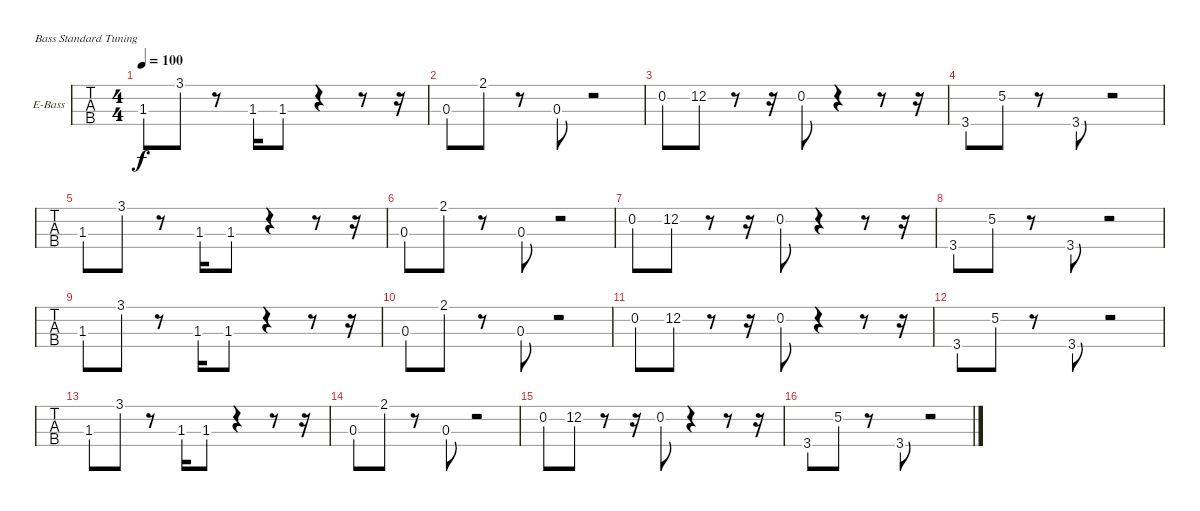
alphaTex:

\bracketExtendMode groupsimilarinstruments
\firstSystemTrackNameOrientation horizontal
\otherSystemsTrackNameOrientation horizontal
\track ("Bajo" "E-Bass") {instrument electricbassfinger}
\staff {tabs}
\tuning (G2 D2 A1 E1)
\ts (4 4)
\tempo 100
\clef f4
\ks c
1.3.8{dy f} 3.1.8 r.8 1.3.16 1.3{st}.8 r.4 r.8 r.16 |
0.3.8 2.1.8 r.8 0.3.8 r.2 |
0.2.8 12.2{st}.8 r.8 r.16 0.2.8 r.4 r.8 r.16 |
3.4.8 5.2{st}.8 r.8 3.4.8 r.2 |
1.3.8 3.1.8 r.8 1.3.16 1.3{st}.8 r.4 r.8 r.16 |
0.3.8 2.1.8 r.8 0.3.8 r.2 |
0.2.8 12.2{st}.8 r.8 r.16 0.2.8 r.4 r.8 r.16 |
3.4.8 5.2{st}.8 r.8 3.4.8 r.2 |
1.3.8 3.1.8 r.8 1.3.16 1.3{st}.8 r.4 r.8 r.16 |
0.3.8 2.1.8 r.8 0.3.8 r.2 |
0.2.8 12.2{st}.8 r.8 r.16 0.2.8 r.4 r.8 r.16 |
3.4.8 5.2{st}.8 r.8 3.4.8 r.2 |
1.3.8 3.1.8 r.8 1.3.16 1.3{st}.8 r.4 r.8 r.16 |
0.3.8 2.1.8 r.8 0.3.8 r.2 |
0.2.8 12.2{st}.8 r.8 r.16 0.2.8 r.4 r.8 r.16 |
3.4.8 5.2{st}.8 r.8 3.4.8 r.2
